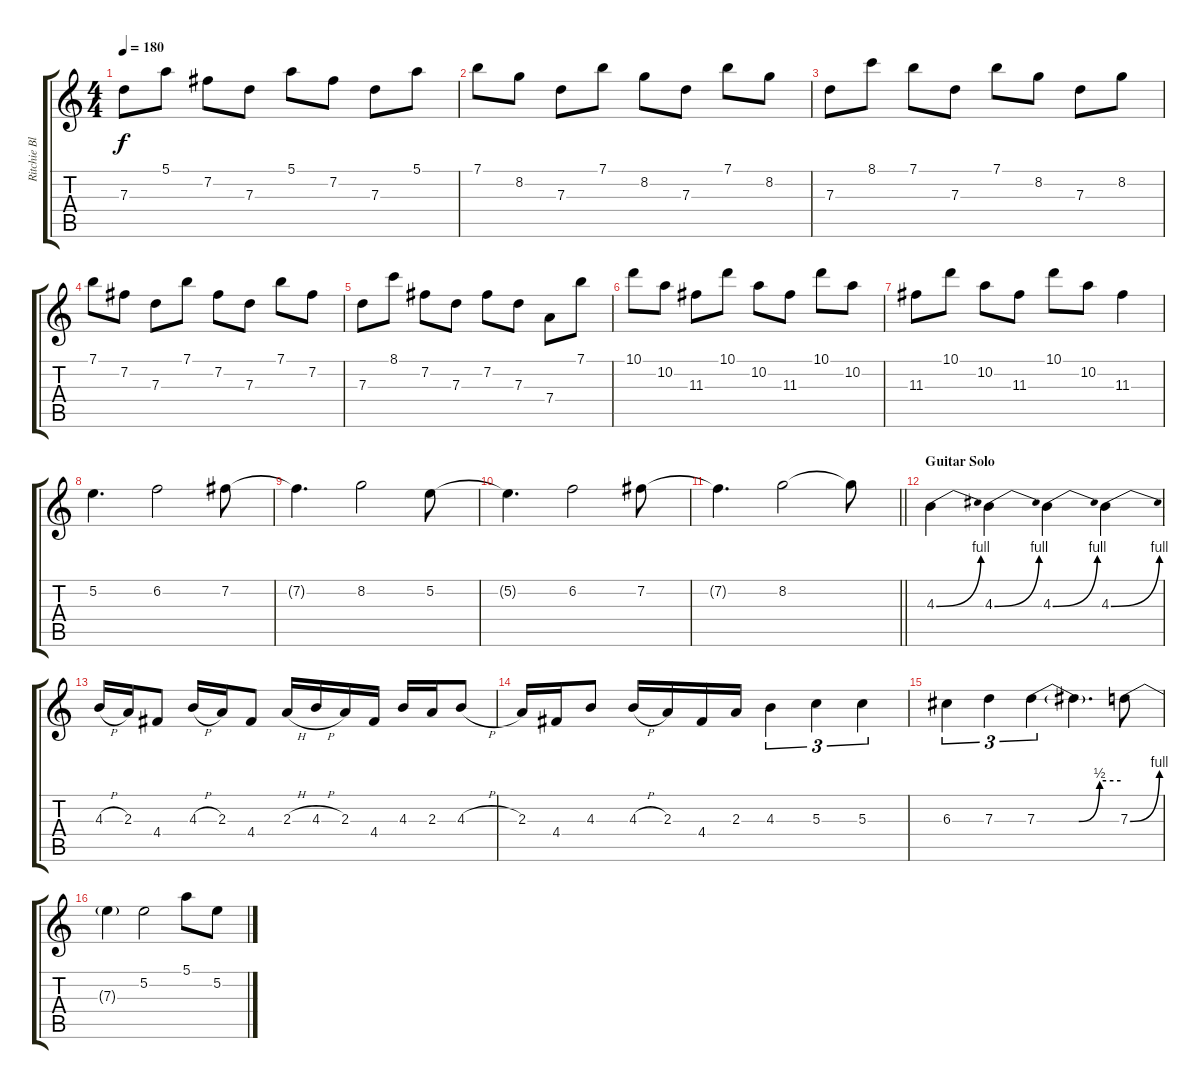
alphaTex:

\track ("Ritchie Blackmore 1" "Ritchie Bl") {instrument overdrivenguitar}
\staff {score tabs}
\tuning (E4 B3 G3 D3 A2 E2) {hide}
\ts (4 4)
\tempo 180
\clef g2
\ks aminor
7.3.8{dy f} 5.1.8 7.2.8 7.3.8 5.1.8 7.2.8 7.3.8 5.1.8 |
7.1.8 8.2.8 7.3.8 7.1.8 8.2.8 7.3.8 7.1.8 8.2.8 |
7.3.8 8.1.8 7.1.8 7.3.8 7.1.8 8.2.8 7.3.8 8.2.8 |
7.1.8 7.2.8 7.3.8 7.1.8 7.2.8 7.3.8 7.1.8 7.2.8 |
7.3.8 8.1.8 7.2.8 7.3.8 7.2.8 7.3.8 7.4.8 7.1.8 |
10.1.8 10.2.8 11.3.8 10.1.8 10.2.8 11.3.8 10.1.8 10.2.8 |
11.3.8 10.1.8 10.2.8 11.3.8 10.1.8 10.2.8 11.3.4 |
5.2.4{d} 6.2.2 7.2.8 |
7.2{t}.4{d} 8.2.2 5.2.8 |
5.2{t}.4{d} 6.2.2 7.2.8 |
\barLineRight lightlight
7.2{t}.4{d} 8.2.2 8.2{t}.8 |
\section ("" "Guitar Solo")
4.3{be (bend 0 0 60 4)}.4{volume 16} 4.3{be (bend 0 0 60 4)}.4 4.3{be (bend 0 0 60 4)}.4 4.3{be (bend 0 0 60 4)}.4 |
4.3{h}.16 2.3.16 4.4.8 4.3{h}.16 2.3.16 4.4.8 2.3{h}.16 4.3{h}.16 2.3.16 4.4.16 4.3.16 2.3.16 4.3{h}.8 |
2.3.16 4.4.16 4.3.8 4.3{h}.16 2.3.16 4.4.16 2.3.16 4.3.4{tu (3 2)} 5.3.4{tu (3 2)} 5.3.4{tu (3 2)} |
6.3.4{tu (3 2)} 7.3.4{tu (3 2)} 7.3{be (custom 0 0 30 0 45 2 60 2)}.4{tu (3 2)} 7.3{t}.4{d} 7.3{be (bend 0 0 60 4)}.8 |
7.3{t}.4 5.2.2 5.1.8 5.2.8
